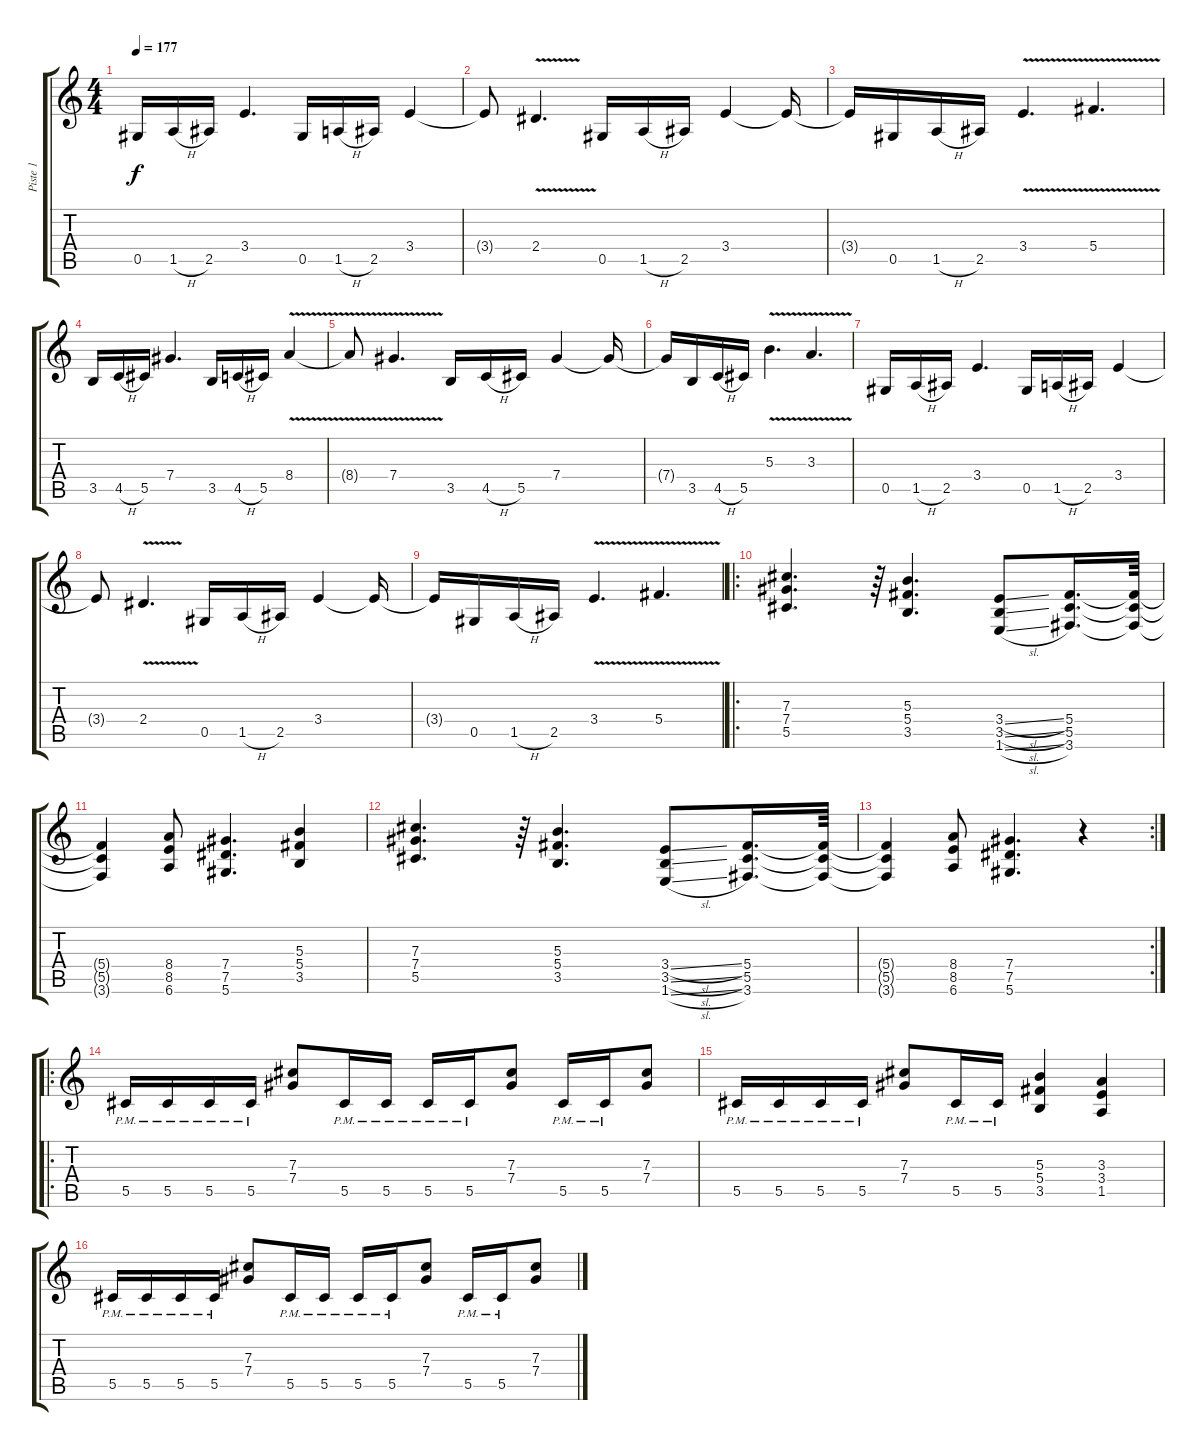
\track ("Piste 1" "Piste 1") {instrument overdrivenguitar}
\staff {score tabs}
\tuning (Eb4 Bb3 Gb3 Db3 Ab2 Eb2) {hide}
\ts (4 4)
\tempo 177
\clef g2
\ks c
0.5.16{dy f} 1.5{h}.16 2.5.16 3.4.4{d} 0.5.16 1.5{h}.16 2.5.16 3.4.4 |
3.4{t}.8 2.4{v}.4{d} 0.5.16 1.5{h}.16 2.5.16 3.4.4 3.4{t}.16 |
3.4{t}.16 0.5.16 1.5{h}.16 2.5.16 3.4{v}.4{d} 5.4{v}.4{d} |
3.5.16 4.5{h}.16 5.5.16 7.4.4{d} 3.5.16 4.5{h}.16 5.5.16 8.4{v}.4 |
8.4{t}.8 7.4{v}.4{d} 3.5.16 4.5{h}.16 5.5.16 7.4.4 7.4{t}.16 |
7.4{t}.16 3.5.16 4.5{h}.16 5.5.16 5.3{v}.4{d} 3.3{v}.4{d} |
0.5.16 1.5{h}.16 2.5.16 3.4.4{d} 0.5.16 1.5{h}.16 2.5.16 3.4.4 |
3.4{t}.8 2.4{v}.4{d} 0.5.16 1.5{h}.16 2.5.16 3.4.4 3.4{t}.16 |
3.4{t}.16 0.5.16 1.5{h}.16 2.5.16 3.4{v}.4{d} 5.4{v}.4{d} |
\ro
(7.3 7.4 5.5).4{d} r.64 (5.3 5.4 3.5).4{d} (3.4{sl} 3.5{sl} 1.6{sl}).8 (5.4 5.5 3.6).16{d} (5.4{t} 5.5{t} 3.6{t}).64 |
(5.4{t} 5.5{t} 3.6{t}).4 (8.4 8.5 6.6).8 (7.4 7.5 5.6).4{d} (5.3 5.4 3.5).4 |
(7.3 7.4 5.5).4{d} r.64 (5.3 5.4 3.5).4{d} (3.4{sl} 3.5{sl} 1.6{sl}).8 (5.4 5.5 3.6).16{d} (5.4{t} 5.5{t} 3.6{t}).64 |
\rc 2
(5.4{t} 5.5{t} 3.6{t}).4 (8.4 8.5 6.6).8 (7.4 7.5 5.6).4{d} r.4 |
\ro
5.5{pm}.16 5.5{pm}.16 5.5{pm}.16 5.5{pm}.16 (7.3 7.4).8 5.5{pm}.16 5.5{pm}.16 5.5{pm}.16 5.5{pm}.16 (7.3 7.4).8 5.5{pm}.16 5.5{pm}.16 (7.3 7.4).8 |
5.5{pm}.16 5.5{pm}.16 5.5{pm}.16 5.5{pm}.16 (7.3 7.4).8 5.5{pm}.16 5.5{pm}.16 (5.3 5.4 3.5).4 (3.3 3.4 1.5).4 |
5.5{pm}.16 5.5{pm}.16 5.5{pm}.16 5.5{pm}.16 (7.3 7.4).8 5.5{pm}.16 5.5{pm}.16 5.5{pm}.16 5.5{pm}.16 (7.3 7.4).8 5.5{pm}.16 5.5{pm}.16 (7.3 7.4).8
